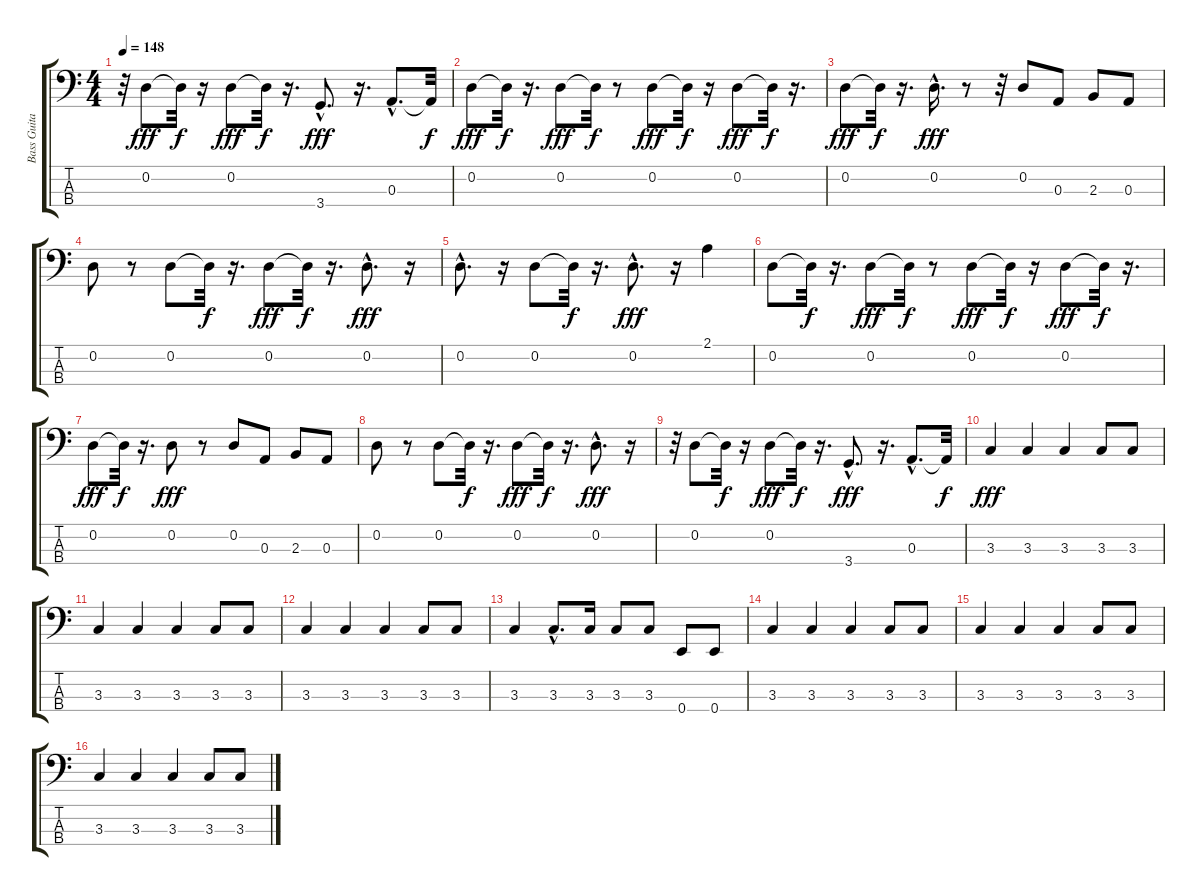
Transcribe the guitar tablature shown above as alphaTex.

\track ("Bass Guitar" "Bass Guita") {instrument fretlessbass}
\staff {score tabs}
\tuning (G2 D2 A1 E1) {hide}
\ts (4 4)
\tempo 148
\clef f4
\ks c
r.32{dy fff} 0.2.8 0.2{t}.32{dy f} r.16 0.2.8{dy fff} 0.2{t}.32{dy f} r.16{d} 3.4{hac}.8{d dy fff} r.16{d} 0.3{hac}.8{d} 0.3{t}.32{dy f} |
0.2.8{dy fff} 0.2{t}.32{dy f} r.16{d} 0.2.8{dy fff} 0.2{t}.32{dy f} r.8 0.2.8{dy fff} 0.2{t}.32{dy f} r.16 0.2.8{dy fff} 0.2{t}.32{dy f} r.16{d} |
0.2.8{dy fff} 0.2{t}.32{dy f} r.16{d} 0.2{hac}.16{d dy fff} r.8 r.32 0.2.8 0.3.8 2.3.8 0.3.8 |
0.2.8 r.8 0.2.8 0.2{t}.32{dy f} r.16{d} 0.2.8{dy fff} 0.2{t}.32{dy f} r.16{d} 0.2{hac}.8{d dy fff} r.16 |
0.2{hac}.8{d} r.16 0.2.8 0.2{t}.32{dy f} r.16{d} 0.2{hac}.8{d dy fff} r.16 2.1.4 |
0.2.8 0.2{t}.32{dy f} r.16{d} 0.2.8{dy fff} 0.2{t}.32{dy f} r.8 0.2.8{dy fff} 0.2{t}.32{dy f} r.16 0.2.8{dy fff} 0.2{t}.32{dy f} r.16{d} |
0.2.8{dy fff} 0.2{t}.32{dy f} r.16{d} 0.2.8{dy fff} r.8 0.2.8 0.3.8 2.3.8 0.3.8 |
0.2.8 r.8 0.2.8 0.2{t}.32{dy f} r.16{d} 0.2.8{dy fff} 0.2{t}.32{dy f} r.16{d} 0.2{hac}.8{d dy fff} r.16 |
r.32 0.2.8 0.2{t}.32{dy f} r.16 0.2.8{dy fff} 0.2{t}.32{dy f} r.16{d} 3.4{hac}.8{d dy fff} r.16{d} 0.3{hac}.8{d} 0.3{t}.32{dy f} |
3.3.4{dy fff} 3.3.4 3.3.4 3.3.8 3.3.8 |
3.3.4 3.3.4 3.3.4 3.3.8 3.3.8 |
3.3.4 3.3.4 3.3.4 3.3.8 3.3.8 |
3.3.4 3.3{hac}.8{d} 3.3.16 3.3.8 3.3.8 0.4.8 0.4.8 |
3.3.4 3.3.4 3.3.4 3.3.8 3.3.8 |
3.3.4 3.3.4 3.3.4 3.3.8 3.3.8 |
3.3.4 3.3.4 3.3.4 3.3.8 3.3.8
